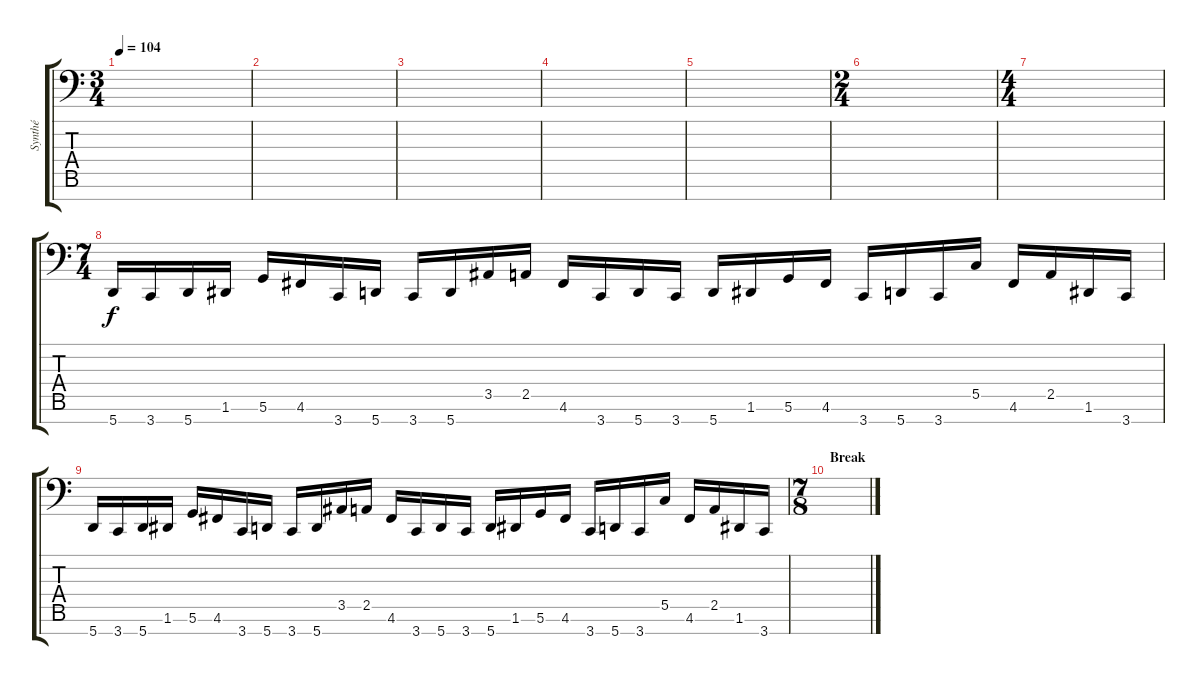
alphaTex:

\track ("Synthé" "Synthé") {instrument lead2sawtooth}
\staff {score tabs}
\tuning (D4 A3 F3 C3 G2 D2 A1) {hide}
\ts (3 4)
\tempo 104
\clef f4
\ks c
|
|
|
|
|
\ts (2 4)
|
\ts (4 4)
|
\ts (7 4)
5.7.16{volume 13 instrument lead2sawtooth} 3.7.16 5.7.16 1.6.16 5.6.16 4.6.16 3.7.16 5.7.16 3.7.16 5.7.16 3.5.16 2.5.16 4.6.16 3.7.16 5.7.16 3.7.16 5.7.16 1.6.16 5.6.16 4.6.16 3.7.16 5.7.16 3.7.16 5.5.16 4.6.16 2.5.16 1.6.16 3.7.16 |
5.7.16 3.7.16 5.7.16 1.6.16 5.6.16 4.6.16 3.7.16 5.7.16 3.7.16 5.7.16 3.5.16 2.5.16 4.6.16 3.7.16 5.7.16 3.7.16 5.7.16 1.6.16 5.6.16 4.6.16 3.7.16 5.7.16 3.7.16 5.5.16 4.6.16 2.5.16 1.6.16 3.7.16 |
\ts (7 8)
\section ("" "Break")
